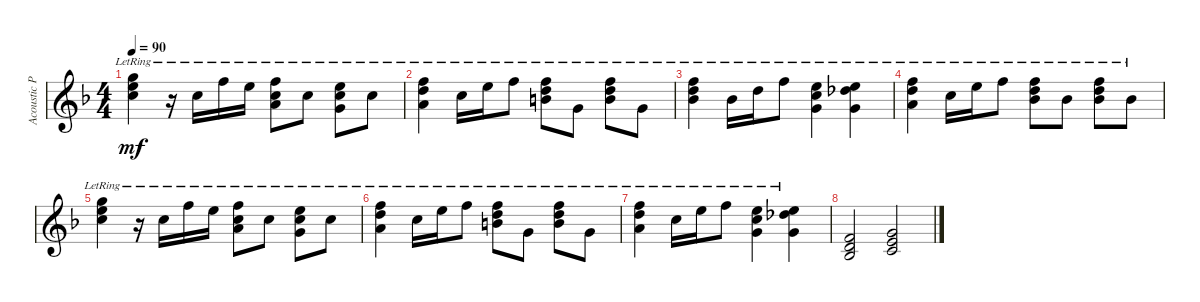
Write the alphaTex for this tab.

\track ("Acoustic Piano (Staff 1)" "Acoustic P") {instrument acousticgrandpiano}
\staff {score}
\tuning (E4 B3 G3 D3 A2 E2 B1) {hide}
\ts (4 4)
\tempo 90
\clef g2
\ks f
(0.1{lr} 1.2{lr} 12.3{lr}).4{ot 8vb dy mf} r.16 1.2{lr}.16{ot 8vb} 1.1{lr}.16{ot 8vb} 0.1{lr}.16{ot 8vb} (1.1{lr} 1.2{lr} 2.3{lr}).8{ot 8vb} 1.2{lr}.8{ot 8vb} (0.1{lr} 1.2{lr} 0.3{lr}).8{ot 8vb} 1.2{lr}.8{ot 8vb} |
(1.1{lr} 3.2{lr} 2.3{lr}).4{ot 8vb} 1.2{lr}.16{ot 8vb} 0.1{lr}.16{ot 8vb} 1.1{lr}.8{ot 8vb} (1.1{lr} 3.2{lr} 4.3{lr}).8{ot 8vb} 0.3{lr}.8{ot 8vb} (1.1{lr} 3.2{lr} 4.3{lr}).8{ot 8vb} 0.3{lr}.8{ot 8vb} |
(1.1{lr} 3.2{lr} 3.3{lr}).4{ot 8vb} 3.3{lr}.16{ot 8vb} 3.2{lr}.16{ot 8vb} 1.1{lr}.8{ot 8vb} (0.1{lr} 1.2{lr} 0.3{lr}).4{ot 8vb} (0.1{lr} 2.2{lr} 0.3{lr}).4{ot 8vb} |
(1.1{lr} 3.2{lr} 2.3{lr}).4{ot 8vb} 1.2{lr}.16{ot 8vb} 0.1{lr}.16{ot 8vb} 1.1{lr}.8{ot 8vb} (1.1{lr} 3.2{lr} 3.3{lr}).8{ot 8vb} 3.3{lr}.8{ot 8vb} (1.1{lr} 3.2{lr} 3.3{lr}).8{ot 8vb} 3.3{lr}.8{ot 8vb} |
(0.1{lr} 1.2{lr} 12.3{lr}).4{ot 8vb} r.16 1.2{lr}.16{ot 8vb} 1.1{lr}.16{ot 8vb} 0.1{lr}.16{ot 8vb} (1.1{lr} 1.2{lr} 2.3{lr}).8{ot 8vb} 1.2{lr}.8{ot 8vb} (0.1{lr} 1.2{lr} 0.3{lr}).8{ot 8vb} 1.2{lr}.8{ot 8vb} |
(1.1{lr} 3.2{lr} 2.3{lr}).4{ot 8vb} 1.2{lr}.16{ot 8vb} 0.1{lr}.16{ot 8vb} 1.1{lr}.8{ot 8vb} (1.1{lr} 3.2{lr} 4.3{lr}).8{ot 8vb} 0.3{lr}.8{ot 8vb} (1.1{lr} 3.2{lr} 4.3{lr}).8{ot 8vb} 0.3{lr}.8{ot 8vb} |
(1.1{lr} 3.2{lr} 2.3{lr}).4{ot 8vb} 1.2{lr}.16{ot 8vb} 0.1{lr}.16{ot 8vb} 1.1{lr}.8{ot 8vb} (0.1{lr} 1.2{lr} 0.3{lr}).4{ot 8vb} (0.1{lr} 2.2{lr} 0.3{lr}).4{ot 8vb} |
(3.4 5.5 6.6).2{ot 8vb} (0.3 2.4 3.5).2{ot 8vb}
